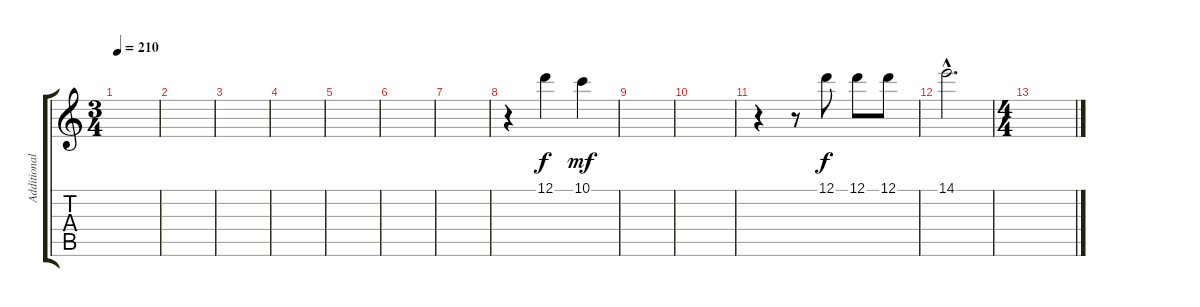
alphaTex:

\track ("Additional Guitar" "Additional") {instrument overdrivenguitar}
\staff {score tabs}
\tuning (D4 A3 F3 C3 G2 D2) {hide}
\ts (3 4)
\tempo 210
\clef g2
\ks c
|
|
|
|
|
|
|
r.4 12.1.4 10.1.4{dy mf} |
|
|
r.4 r.8 12.1.8{dy f} 12.1.8 12.1.8 |
14.1{hac}.2{d} |
\ts (4 4)
